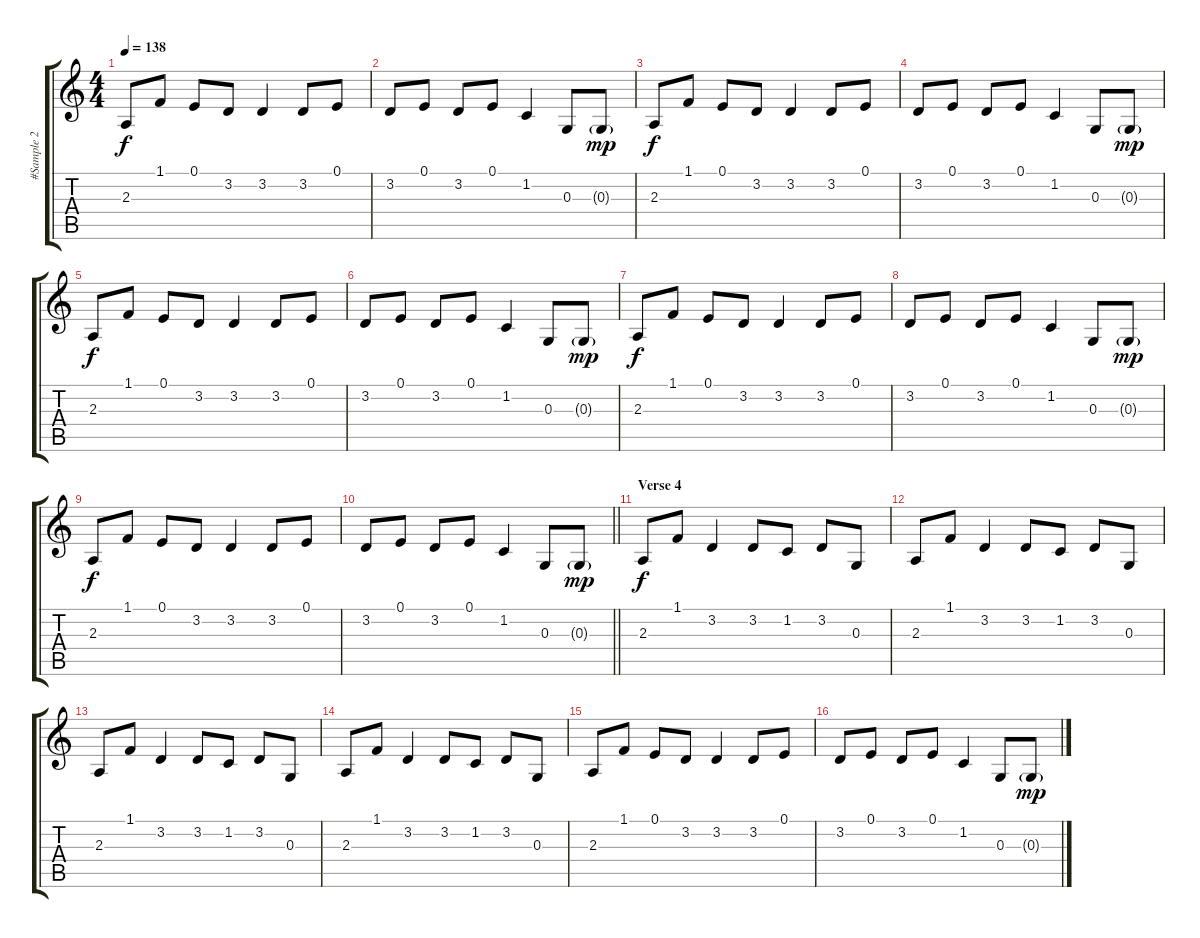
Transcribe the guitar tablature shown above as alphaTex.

\track ("#Sample 2" "#Sample 2") {instrument pad7halo}
\staff {score tabs}
\tuning (E4 B3 G3 D3 A2 E2) {hide}
\ts (4 4)
\tempo 138
\clef g2
\ks c
2.3.8{dy f} 1.1.8 0.1.8 3.2.8 3.2.4 3.2.8 0.1.8 |
3.2.8 0.1.8 3.2.8 0.1.8 1.2.4 0.3.8 0.3{g}.8{dy mp} |
2.3.8{dy f} 1.1.8 0.1.8 3.2.8 3.2.4 3.2.8 0.1.8 |
3.2.8 0.1.8 3.2.8 0.1.8 1.2.4 0.3.8 0.3{g}.8{dy mp} |
2.3.8{dy f} 1.1.8 0.1.8 3.2.8 3.2.4 3.2.8 0.1.8 |
3.2.8 0.1.8 3.2.8 0.1.8 1.2.4 0.3.8 0.3{g}.8{dy mp} |
2.3.8{dy f} 1.1.8 0.1.8 3.2.8 3.2.4 3.2.8 0.1.8 |
3.2.8 0.1.8 3.2.8 0.1.8 1.2.4 0.3.8 0.3{g}.8{dy mp} |
2.3.8{dy f} 1.1.8 0.1.8 3.2.8 3.2.4 3.2.8 0.1.8 |
\barLineRight lightlight
3.2.8 0.1.8 3.2.8 0.1.8 1.2.4 0.3.8 0.3{g}.8{dy mp} |
\section ("" "Verse 4")
2.3.8{dy f} 1.1.8 3.2.4 3.2.8 1.2.8 3.2.8 0.3.8 |
2.3.8 1.1.8 3.2.4 3.2.8 1.2.8 3.2.8 0.3.8 |
2.3.8 1.1.8 3.2.4 3.2.8 1.2.8 3.2.8 0.3.8 |
2.3.8 1.1.8 3.2.4 3.2.8 1.2.8 3.2.8 0.3.8 |
2.3.8 1.1.8 0.1.8 3.2.8 3.2.4 3.2.8 0.1.8 |
3.2.8 0.1.8 3.2.8 0.1.8 1.2.4 0.3.8 0.3{g}.8{dy mp}
